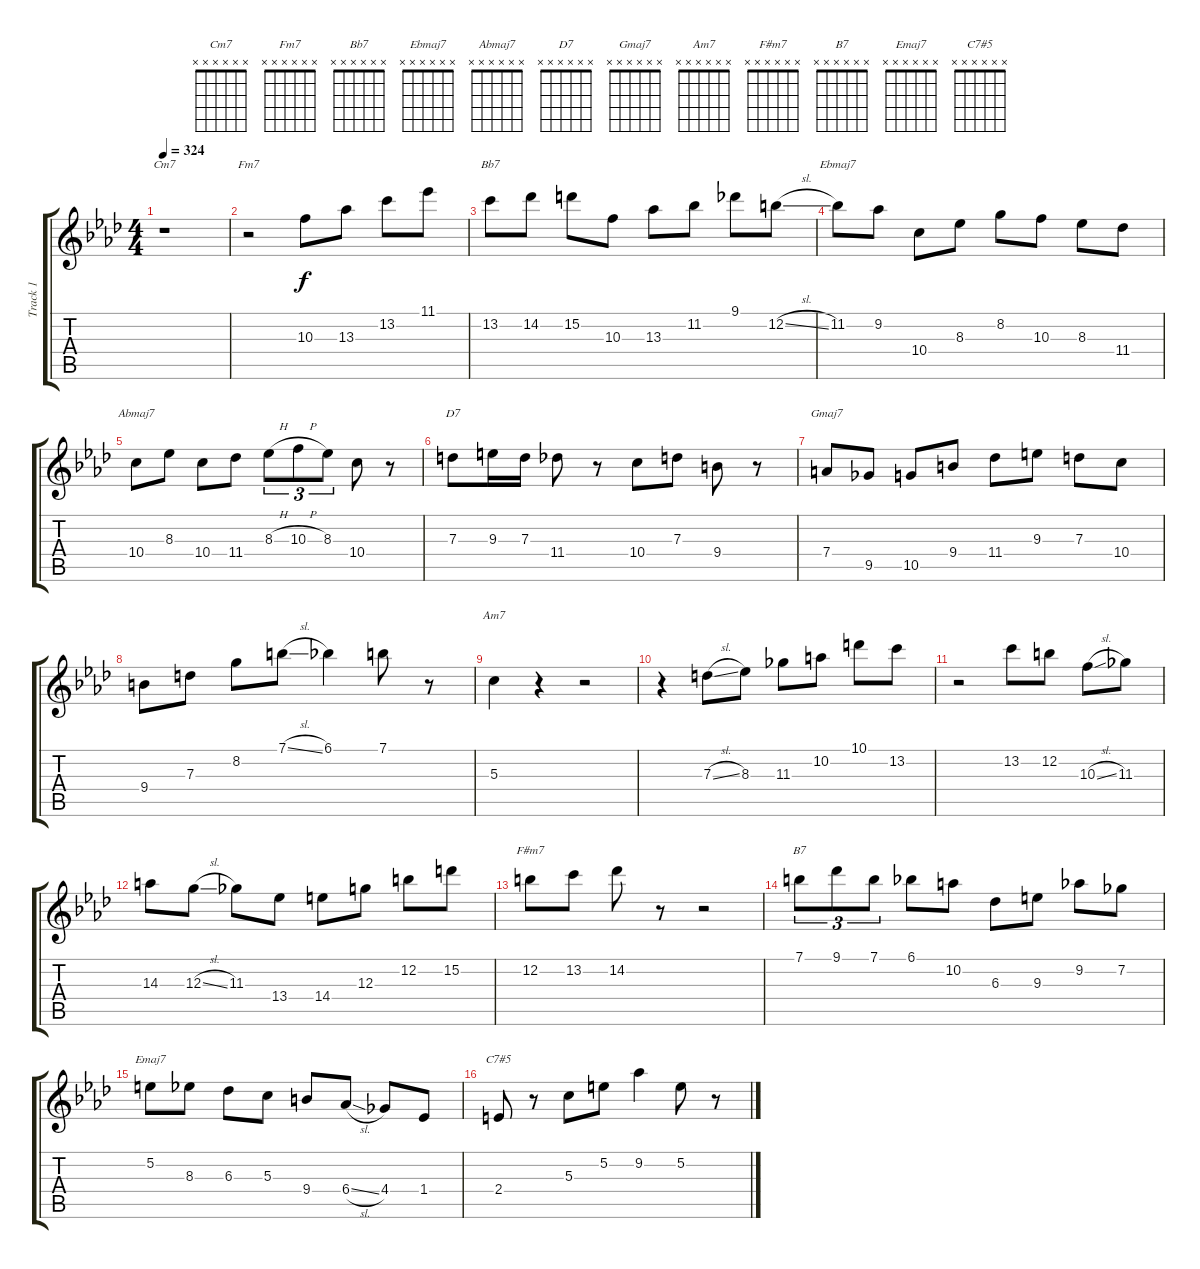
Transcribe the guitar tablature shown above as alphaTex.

\track ("Track 1" "Track 1") {instrument electricguitarjazz}
\staff {score tabs}
\tuning (E4 B3 G3 D3 A2 E2) {hide}
\chord ("Cm7" x x x x x x)
\chord ("Fm7" x x x x x x)
\chord ("Bb7" x x x x x x)
\chord ("Ebmaj7" x x x x x x)
\chord ("Abmaj7" x x x x x x)
\chord ("D7" x x x x x x)
\chord ("Gmaj7" x x x x x x)
\chord ("Am7" x x x x x x)
\chord ("F#m7" x x x x x x)
\chord ("B7" x x x x x x)
\chord ("Emaj7" x x x x x x)
\chord ("C7#5" x x x x x x)
\ts (4 4)
\tempo 324
\clef g2
\ks ab
r.1{ch "Cm7" dy f} |
r.2{ch "Fm7"} 10.3.8 13.3.8 13.2.8 11.1.8 |
13.2.8{ch "Bb7"} 14.2.8 15.2.8 10.3.8 13.3.8 11.2.8 9.1.8 12.2{sl}.8 |
11.2.8{ch "Ebmaj7"} 9.2.8 10.4.8 8.3.8 8.2.8 10.3.8 8.3.8 11.4.8 |
10.4.8{ch "Abmaj7"} 8.3.8 10.4.8 11.4.8 8.3{h}.8{tu (3 2)} 10.3{h}.8{tu (3 2)} 8.3.8{tu (3 2)} 10.4.8 r.8 |
7.3.8{ch "D7"} 9.3.16 7.3.16 11.4.8 r.8 10.4.8 7.3.8 9.4.8 r.8 |
7.4.8{ch "Gmaj7"} 9.5.8 10.5.8 9.4.8 11.4.8 9.3.8 7.3.8 10.4.8 |
9.4.8 7.3.8 8.2.8 7.1{sl}.8 6.1.4 7.1.8 r.8 |
5.3.4{ch "Am7"} r.4 r.2 |
r.4 7.3{sl}.8 8.3.8 11.3.8 10.2.8 10.1.8 13.2.8 |
r.2 13.2.8 12.2.8 10.3{sl}.8 11.3.8 |
14.3.8 12.3{sl}.8 11.3.8 13.4.8 14.4.8 12.3.8 12.2.8 15.2.8 |
12.2.8{ch "F#m7"} 13.2.8 14.2.8 r.8 r.2 |
7.1.8{tu (3 2) ch "B7"} 9.1.8{tu (3 2)} 7.1.8{tu (3 2)} 6.1.8 10.2.8 6.3.8 9.3.8 9.2.8 7.2.8 |
5.2.8{ch "Emaj7"} 8.3.8 6.3.8 5.3.8 9.4.8 6.4{sl}.8 4.4.8 1.4.8 |
2.4.8{ch "C7#5"} r.8 5.3.8 5.2.8 9.2.4 5.2.8 r.8
